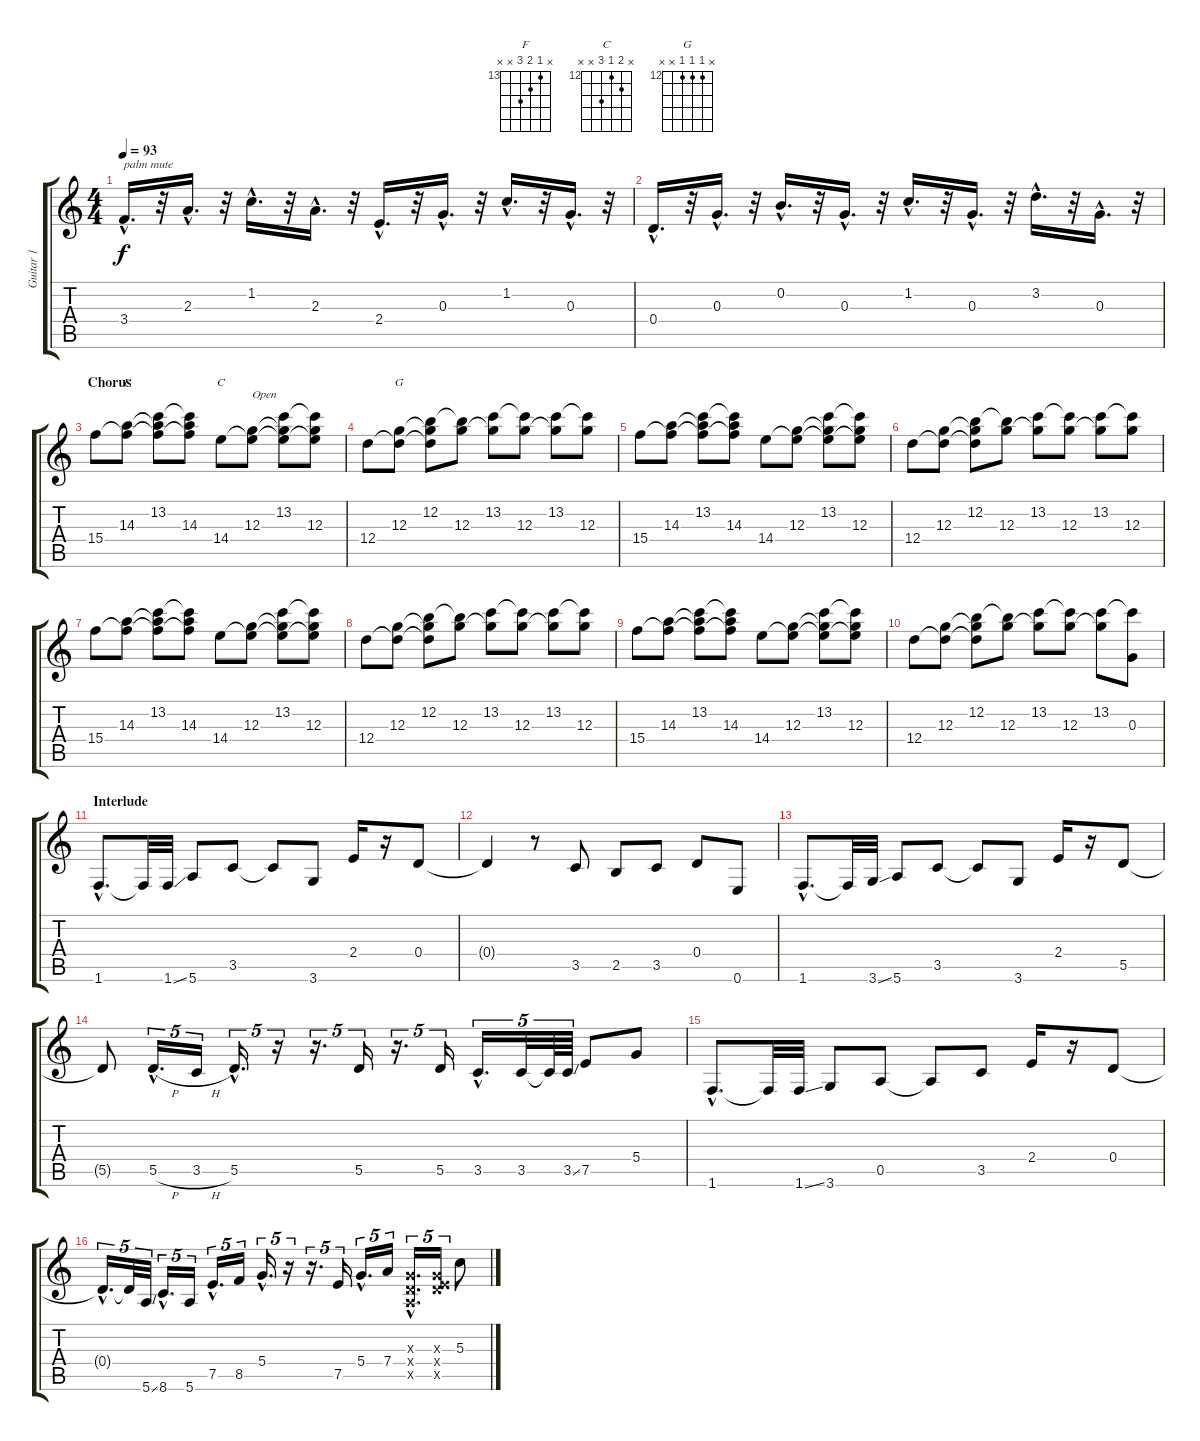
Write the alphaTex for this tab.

\track ("Guitar 1" "Guitar 1") {instrument distortionguitar}
\staff {score tabs}
\tuning (E4 B3 G3 D3 A2 E2) {hide}
\chord ("F" x 13 14 15 x x) {firstfret 13}
\chord ("C" x 13 12 14 x x) {firstfret 12}
\chord ("G" x 12 12 12 x x) {firstfret 12}
\ts (4 4)
\tempo 93
\clef g2
\ks c
3.4{hac}.16{d txt "palm mute" dy f} r.32 2.3{hac}.16{d} r.32 1.2{hac}.16{d} r.32 2.3{hac}.16{d} r.32 2.4{hac}.16{d} r.32 0.3{hac}.16{d} r.32 1.2{hac}.16{d} r.32 0.3{hac}.16{d} r.32 |
0.4{hac}.16{d} r.32 0.3{hac}.16{d} r.32 0.2{hac}.16{d} r.32 0.3{hac}.16{d} r.32 1.2{hac}.16{d} r.32 0.3{hac}.16{d} r.32 3.2{hac}.16{d} r.32 0.3{hac}.16{d} r.32 |
\section ("" "Chorus")
15.4.8{volume 10} (14.3 15.4{t}).8{ch "F"} (13.2 14.3{t} 15.4{t}).8 (13.2{t} 14.3 15.4{t}).8 14.4.8{ch "C"} (12.3 14.4{t}).8{txt "Open"} (13.2 12.3{t} 14.4{t}).8 (13.2{t} 12.3 14.4{t}).8 |
12.4.8{volume 10} (12.3 12.4{t}).8{ch "G"} (12.2 12.3{t} 12.4{t}).8 (12.2{t} 12.3).8 (13.2 12.3{t}).8 (13.2{t} 12.3).8 (13.2 12.3{t}).8 (13.2{t} 12.3).8 |
15.4.8{volume 10} (14.3 15.4{t}).8 (13.2 14.3{t} 15.4{t}).8 (13.2{t} 14.3 15.4{t}).8 14.4.8 (12.3 14.4{t}).8 (13.2 12.3{t} 14.4{t}).8 (13.2{t} 12.3 14.4{t}).8 |
12.4.8{volume 10} (12.3 12.4{t}).8 (12.2 12.3{t} 12.4{t}).8 (12.2{t} 12.3).8 (13.2 12.3{t}).8 (13.2{t} 12.3).8 (13.2 12.3{t}).8 (13.2{t} 12.3).8 |
15.4.8{volume 10} (14.3 15.4{t}).8 (13.2 14.3{t} 15.4{t}).8 (13.2{t} 14.3 15.4{t}).8 14.4.8 (12.3 14.4{t}).8 (13.2 12.3{t} 14.4{t}).8 (13.2{t} 12.3 14.4{t}).8 |
12.4.8{volume 10} (12.3 12.4{t}).8 (12.2 12.3{t} 12.4{t}).8 (12.2{t} 12.3).8 (13.2 12.3{t}).8 (13.2{t} 12.3).8 (13.2 12.3{t}).8 (13.2{t} 12.3).8 |
15.4.8{volume 10} (14.3 15.4{t}).8 (13.2 14.3{t} 15.4{t}).8 (13.2{t} 14.3 15.4{t}).8 14.4.8 (12.3 14.4{t}).8 (13.2 12.3{t} 14.4{t}).8 (13.2{t} 12.3 14.4{t}).8 |
12.4.8{volume 10} (12.3 12.4{t}).8 (12.2 12.3{t} 12.4{t}).8 (12.2{t} 12.3).8 (13.2 12.3{t}).8 (13.2{t} 12.3).8 (13.2 12.3{t}).8 (13.2{t} 0.3).8 |
\section ("" "Interlude")
1.6{hac}.8{d volume 16} 1.6{t}.32 1.6{ss}.32 5.6.8 3.5.8 3.5{t}.8 3.6.8 2.4.16 r.16 0.4.8 |
0.4{t}.4 r.8 3.5.8 2.5.8 3.5.8 0.4.8 0.6.8 |
1.6{hac}.8{d} 1.6{t}.32 3.6{ss}.32 5.6.8 3.5.8 3.5{t}.8 3.6.8 2.4.16 r.16 5.5.8 |
5.5{t}.8 5.5{h hac}.16{d tu (5 4)} 3.5{h}.16{tu (5 4)} 5.5{hac}.16{d tu (5 4)} r.16{tu (5 4)} r.16{d tu (5 4)} 5.5.16{tu (5 4)} r.16{d tu (5 4)} 5.5.16{tu (5 4)} 3.5{hac}.16{d tu (5 4)} 3.5.32{tu (5 4)} 3.5{t}.64{tu (5 4)} 3.5{ss}.64{tu (5 4)} 7.5.8 5.4.8 |
1.6{hac}.8{d} 1.6{t}.32 1.6{ss}.32 3.6.8 0.5.8 0.5{t}.8 3.5.8 2.4.16 r.16 0.4.8 |
0.4{hac t}.16{d tu (5 4)} 0.4{t}.32{tu (5 4)} 5.6{ss}.32{tu (5 4)} 8.6{hac}.16{d tu (5 4)} 5.6.16{tu (5 4)} 7.5{hac}.16{d tu (5 4)} 8.5.16{tu (5 4)} 5.4{hac}.16{d tu (5 4)} r.16{tu (5 4)} r.16{d tu (5 4)} 7.5.16{tu (5 4)} 5.4{hac}.16{d tu (5 4)} 7.4.16{tu (5 4)} (0.3{hac x} 0.4{hac x} 0.5{hac x}).16{d tu (5 4)} (0.3{x} 0.4{x} 7.5{x}).16{tu (5 4)} 5.3.8
